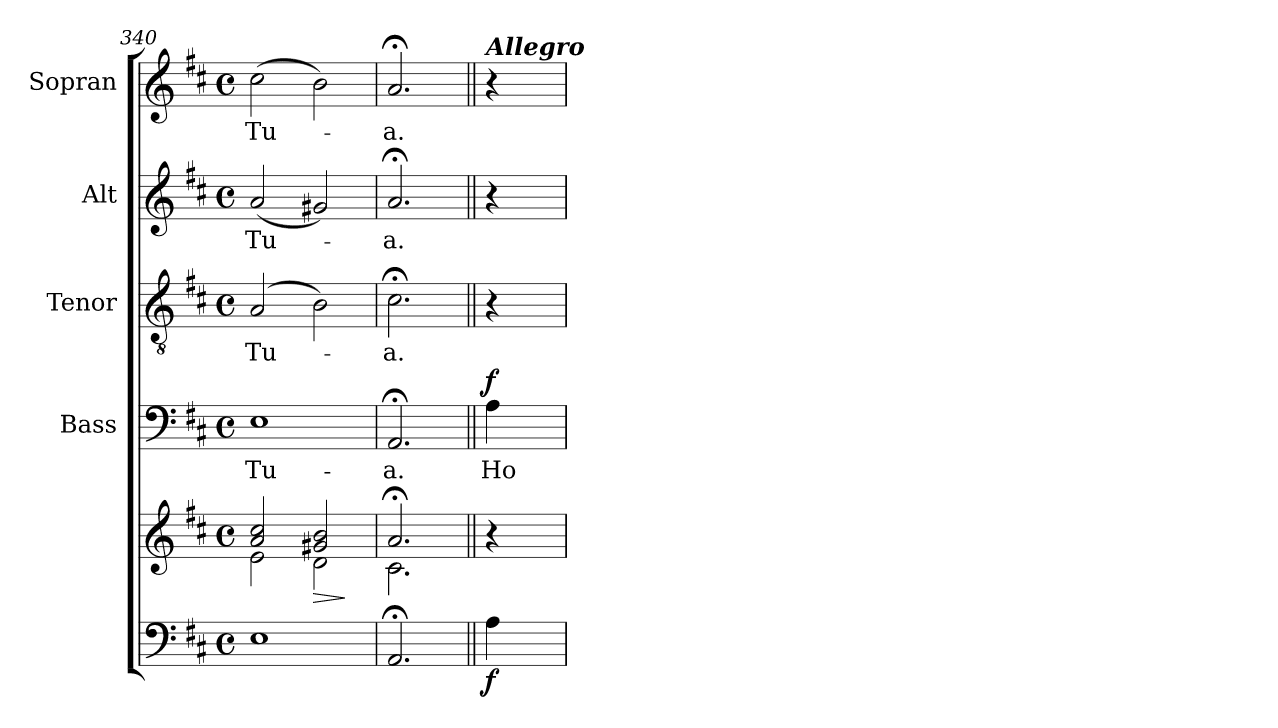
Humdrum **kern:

**kern	**kern	**dynam	**kern	**text	**dynam	**kern	**text	**kern	**text	**kern	**text
*part5	*part5	*part5	*part4	*part4	*part4	*part3	*part3	*part2	*part2	*part1	*part1
*staff6	*staff5	*staff5/6	*staff4	*staff4	*staff4	*staff3	*staff3	*staff2	*staff2	*staff1	*staff1
*	*	*	*I"Bass	*	*	*I"Tenor	*	*I"Alt	*	*I"Sopran	*
*	*	*	*I'B.	*	*	*I'T.	*	*I'A.	*	*I'S.	*
*clefF4	*clefG2	*	*clefF4	*	*	*clefGv2	*	*clefG2	*	*clefG2	*
*k[f#c#]	*k[f#c#]	*	*k[f#c#]	*	*	*k[f#c#]	*	*k[f#c#]	*	*k[f#c#]	*
*D:	*D:	*	*D:	*	*	*D:	*	*D:	*	*D:	*
*M4/4	*M4/4	*	*M4/4	*	*	*M4/4	*	*M4/4	*	*M4/4	*
*met(c)	*met(c)	*	*met(c)	*	*	*met(c)	*	*met(c)	*	*met(c)	*
=340	=340	=340	=340	=340	=340	=340	=340	=340	=340	=340	=340
*	*^	*	*	*	*	*	*	*	*	*	*
!	!	!	!	!	!LO:LY:b	!	!	!LO:LY:b	!	!LO:LY:b	!	!LO:LY:b
1E	2a/ 2cc#/	2e\	.	1E	Tu-	.	(2A/	Tu-	(<2a/	Tu-	(>2cc#\	Tu-
!	!	!	!LO:HP:b	!	!	!	!	!	!	!	!	!
.	2g#X/ 2b/	2d\	>	.	.	.	2B\)	.	2g#X/)	.	2b\)	.
*	*v	*v	*	*	*	*	*	*	*	*	*	*
.	.	]	.	.	.	.	.	.	.	.	.
=341	=341	=341	=341	=341	=341	=341	=341	=341	=341	=341	=341
*	*^	*	*	*	*	*	*	*	*	*	*
!	!	!	!	!	!LO:LY:b	!	!	!LO:LY:b	!	!LO:LY:b	!	!LO:LY:b
2.AA;/	2.a;</	2.c#\	.	2.AA;</	-a.	.	2.c#;<\	-a.	2.a;</	-a.	2.a;</	-a.
=342||	=342||	=342||	=342||	=342||	=342||	=342||	=342||	=342||	=342||	=342||	=342||	=342||
!	!	!	!	!	!	!	!	!	!	!	!LO:TX:a:Bi:t=Allegro	!
!	!	!	!LO:DY:b=2	!	!LO:LY:b	!LO:DY:a	!	!	!	!	!	!
*	*v	*v	*	*	*	*	*	*	*	*	*	*
4A\	4r	f	4A\	Ho-	f	4r	.	4r	.	4r	.
=	=	=	=	=	=	=	=	=	=	=	=
*-	*-	*-	*-	*-	*-	*-	*-	*-	*-	*-	*-
